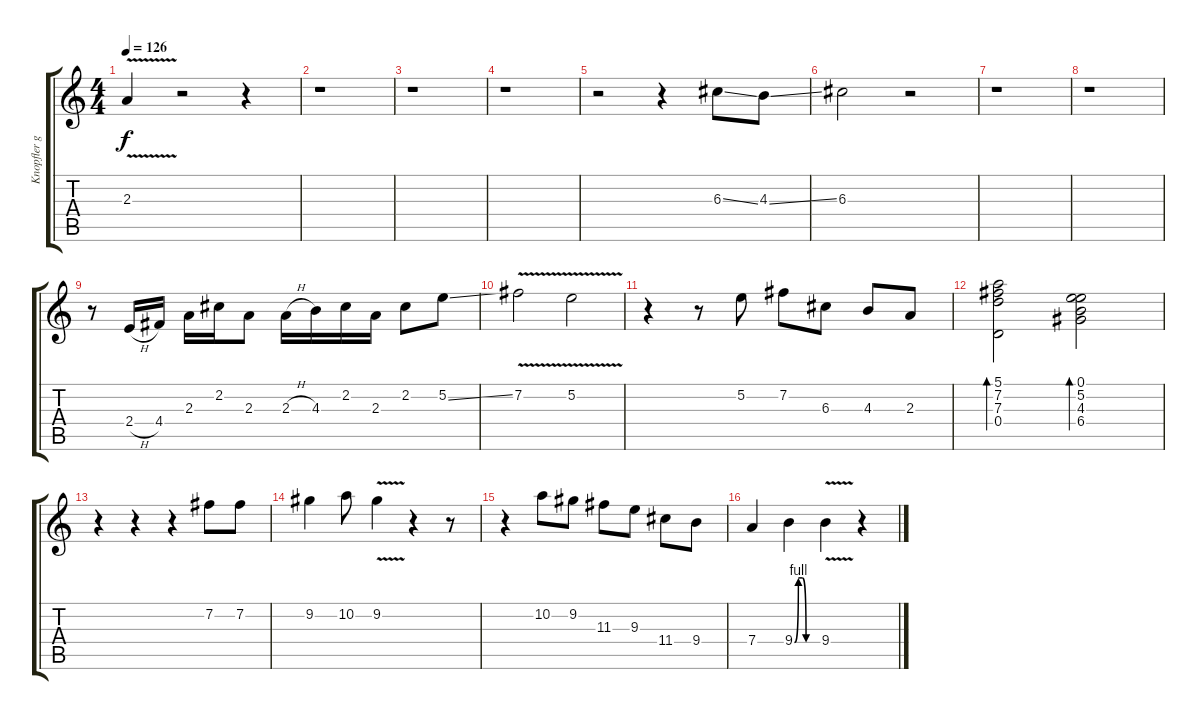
\track ("Knopfler guitar" "Knopfler g") {instrument electricguitarclean}
\staff {score tabs}
\tuning (E4 B3 G3 D3 A2 E2) {hide}
\ts (4 4)
\tempo 126
\clef g2
\ks c
2.3{v}.4{dy f} r.2 r.4 |
r.1 |
r.1 |
r.1 |
r.2 r.4 6.3{ss}.8 4.3{ss}.8 |
6.3.2 r.2 |
r.1 |
r.1 |
r.8 2.4{h}.16 4.4.16 2.3.16 2.2.16 2.3.8 2.3{h}.16 4.3.16 2.2.16 2.3.16 2.2.8 5.2{ss}.8 |
7.2{v}.2 5.2{v}.2 |
r.4 r.8 5.2.8 7.2.8 6.3.8 4.3.8 2.3.8 |
(5.1 7.2 7.3 0.4).2{bd 60} (0.1 5.2 4.3 6.4).2{bd 60} |
r.4 r.4 r.4 7.2.8 7.2.8 |
9.2.4 10.2.8 9.2{v}.4 r.4 r.8 |
r.4 10.2.8 9.2.8 11.3.8 9.3.8 11.4.8 9.4.8 |
7.4.4 9.4{be (custom 0 0 10 4 20 4 30 0 60 0)}.4 9.4{v}.4 r.4
